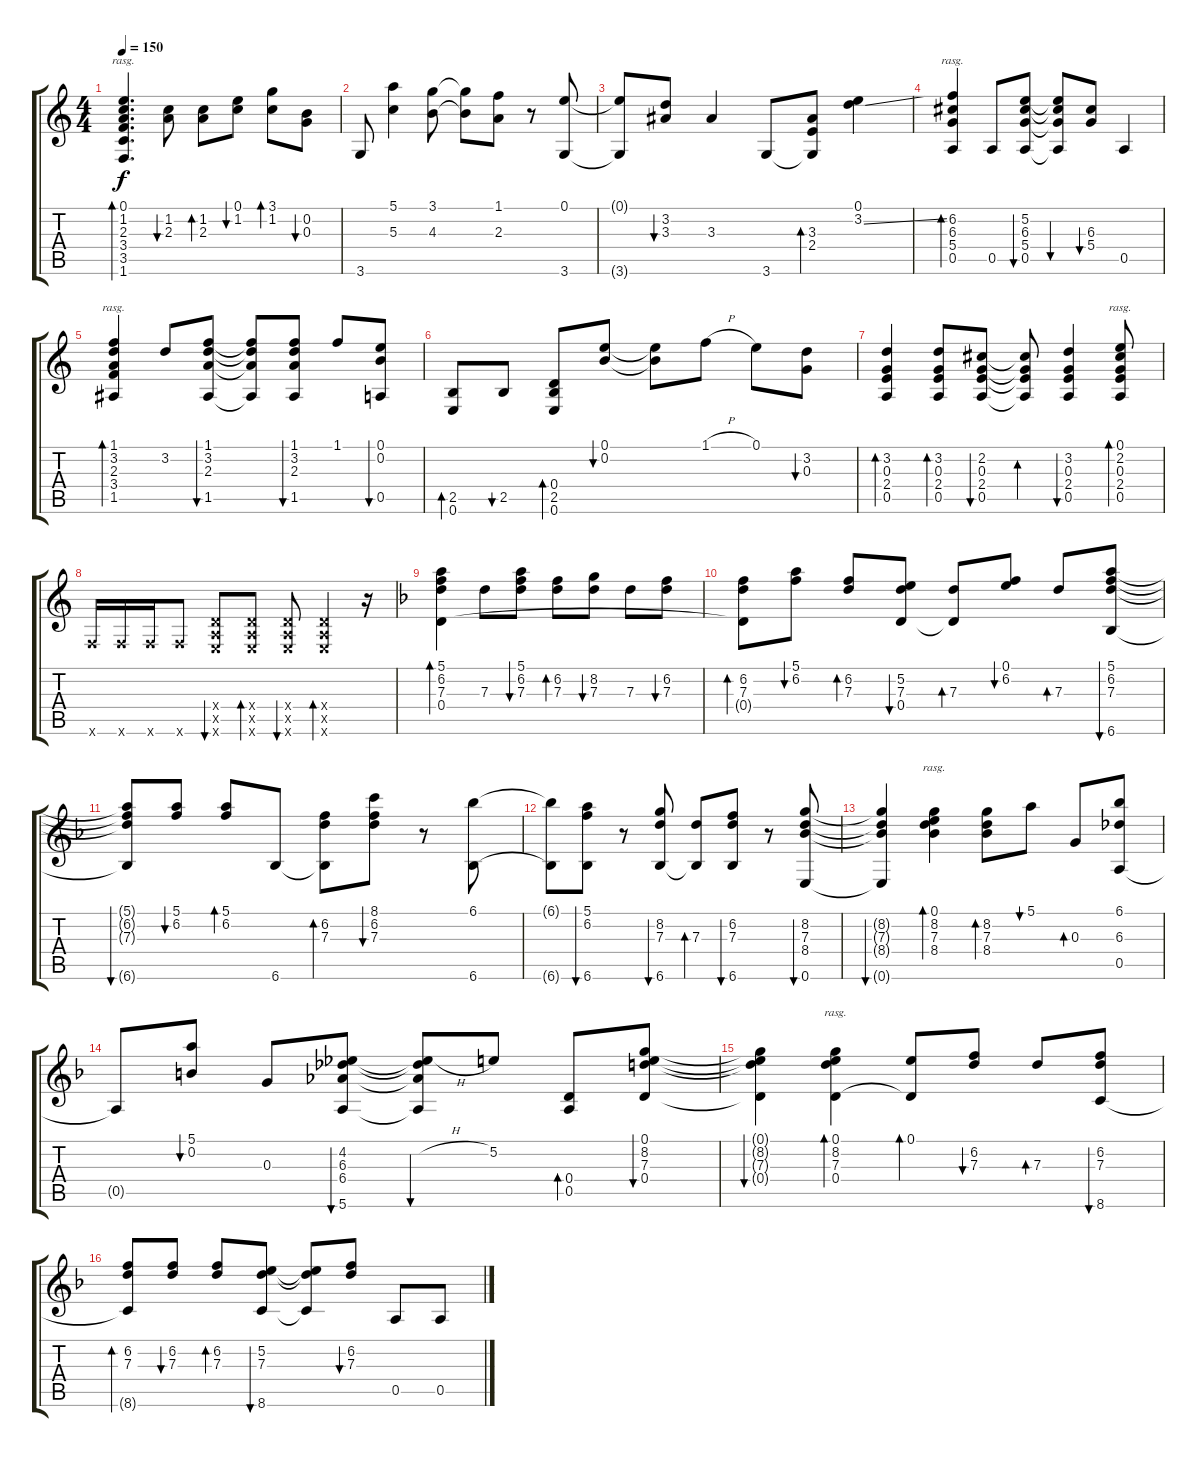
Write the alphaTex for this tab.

\track "" {instrument acousticguitarsteel}
\staff {score tabs}
\tuning (E4 B3 G3 D3 A2 E2) {hide}
\ts (4 4)
\tempo 150
\clef g2
\ks c
(0.1 1.2 2.3 3.4 3.5 1.6).4{d bd 120 rasg ii dy f} (1.2 2.3).8{bu 120} (1.2 2.3).8{bd 120} (0.1 1.2).8{bu 120} (3.1 1.2).8{bd 120} (0.2 0.3).8{bu 120} |
3.6.8 (5.1 5.3).4 (3.1 4.3).8 (3.1{t} 4.3{t}).8 (1.1 2.3).8 r.8 (0.1 3.6).8 |
(0.1{t} 3.6{t}).8 (3.2 3.3).8{bu 120} 3.3.4 3.6.8 (3.3 2.4 3.6{t}).8{bd 120} (0.1 3.2{ss}).4 |
(6.2 6.3 5.4 0.5).4{bd 120 rasg ii} 0.5.8 (5.2 6.3 5.4 0.5).8{bu 120} (5.2{t} 6.3{t} 5.4{t} 0.5{t}).8{bu 120} (6.3 5.4).8{bu 120} 0.5.4 |
(1.1 3.2 2.3 3.4 1.5).4{bd 120 rasg ii} 3.2.8 (1.1 3.2 2.3 1.5).8{bu 120} (1.1{t} 3.2{t} 2.3{t} 1.5{t}).8 (1.1 3.2 2.3 1.5).8{bu 120} 1.1.8 (0.1 0.2 0.5).8{bu 120} |
(2.5 0.6).8{bd 120} 2.5.8{bu 120} (0.4 2.5 0.6).8{bd 120} (0.1 0.2).8{bu 120} (0.1{t} 0.2{t}).8 1.1{h}.8 0.1.8 (3.2 0.3).8{bu 120} |
(3.2 0.3 2.4 0.5).4{bd 120} (3.2 0.3 2.4 0.5).8{bd 120} (2.2 0.3 2.4 0.5).8{bu 120} (2.2{t} 0.3{t} 2.4{t} 0.5{t}).8{bd 120} (3.2 0.3 2.4 0.5).4{bu 120} (0.1 2.2 0.3 2.4 0.5).8{bd 120 rasg ii} |
1.6{x}.16 1.6{x}.16 1.6{x}.16 1.6{x}.8 (0.4{x} 0.5{x} 0.6{x}).8{bu 120} (0.4{x} 0.5{x} 0.6{x}).8{bd 120} (0.4{x} 0.5{x} 0.6{x}).8{bu 120} (0.4{x} 0.5{x} 0.6{x}).4{bd 120} r.16 |
\ks f
(5.1 6.2 7.3 0.4).4{bd 120} 7.3.8 (5.1 6.2 7.3).8{bu 120} (6.2 7.3).8{bd 120} (8.2 7.3).8{bu 120} 7.3.8 (6.2 7.3).8{bu 120} |
(6.2 7.3 0.4{t}).8{bd 120} (5.1 6.2).8{bu 120} (6.2 7.3).8{bd 120} (5.2 7.3 0.4).8{bu 120} (7.3 0.4{t}).8{bd 120} (0.1 6.2).8{bu 120} 7.3.8{bd 120} (5.1 6.2 7.3 6.6).8{bu 120} |
(5.1{t} 6.2{t} 7.3{t} 6.6{t}).8{bu 120} (5.1 6.2).8{bu 120} (5.1 6.2).8{bd 120} 6.6.8 (6.2 7.3 6.6{t}).8{bd 120} (8.1 6.2 7.3).8{bu 120} r.8{txt ""} (6.1 6.6).8 |
(6.1{t} 6.6{t}).8 (5.1 6.2 6.6).8{bu 120} r.8{txt ""} (8.2 7.3 6.6).8{bu 120} (7.3 6.6{t}).8{bd 120} (6.2 7.3 6.6).8{bu 120} r.8{txt ""} (8.2 7.3 8.4 0.6).8{bu 120} |
(8.2{t} 7.3{t} 8.4{t} 0.6{t}).4{bu 120} (0.1 8.2 7.3 8.4).4{bd 120 rasg ii} (8.2 7.3 8.4).8{bd 120} 5.1.8{bu 120} 0.3.8{bd 120} (6.1 6.3 0.5).8 |
0.5{t}.8{txt ""} (5.1 0.2).8{bu 120} 0.3.8 (4.2 6.3 6.4 5.6).8{bu 120} (4.2{h t} 6.3{t} 6.4{t} 5.6{t}).8{bu 120} 5.2.8 (0.4 0.5).8{bd 120} (0.1 8.2 7.3 0.4).8{bu 120} |
(0.1{t} 8.2{t} 7.3{t} 0.4{t}).4{bu 120} (0.1 8.2 7.3 0.4).4{bd 120 rasg ii} (0.1 0.4{t}).8{bd 120} (6.2 7.3).8{bu 120} 7.3.8{bd 120} (6.2 7.3 8.6).8{bu 120} |
(6.2 7.3 8.6{t}).8{bd 120} (6.2 7.3).8{bu 120} (6.2 7.3).8{bd 120} (5.2 7.3 8.6).8{bu 120} (5.2{t} 7.3{t} 8.6{t}).8 (6.2 7.3).8{bu 120} 0.5.8 0.5.8
